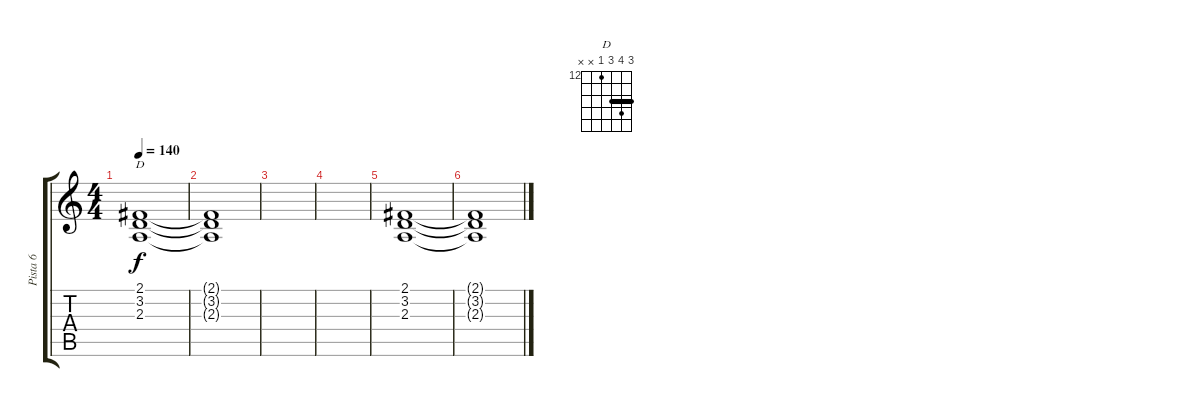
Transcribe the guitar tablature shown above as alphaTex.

\track ("Pista 6" "Pista 6") {instrument churchorgan}
\staff {score tabs}
\tuning (E4 B3 G3 D3 A2 E2) {hide}
\chord ("D" 14 15 14 12 x x) {firstfret 12 barre 14}
\ts (4 4)
\tempo 140
\clef g2
\ks c
(2.1 3.2 2.3).1{ch "D" dy f instrument churchorgan} |
(2.1{t} 3.2{t} 2.3{t}).1 |
|
|
(2.1 3.2 2.3).1 |
(2.1{t} 3.2{t} 2.3{t}).1
